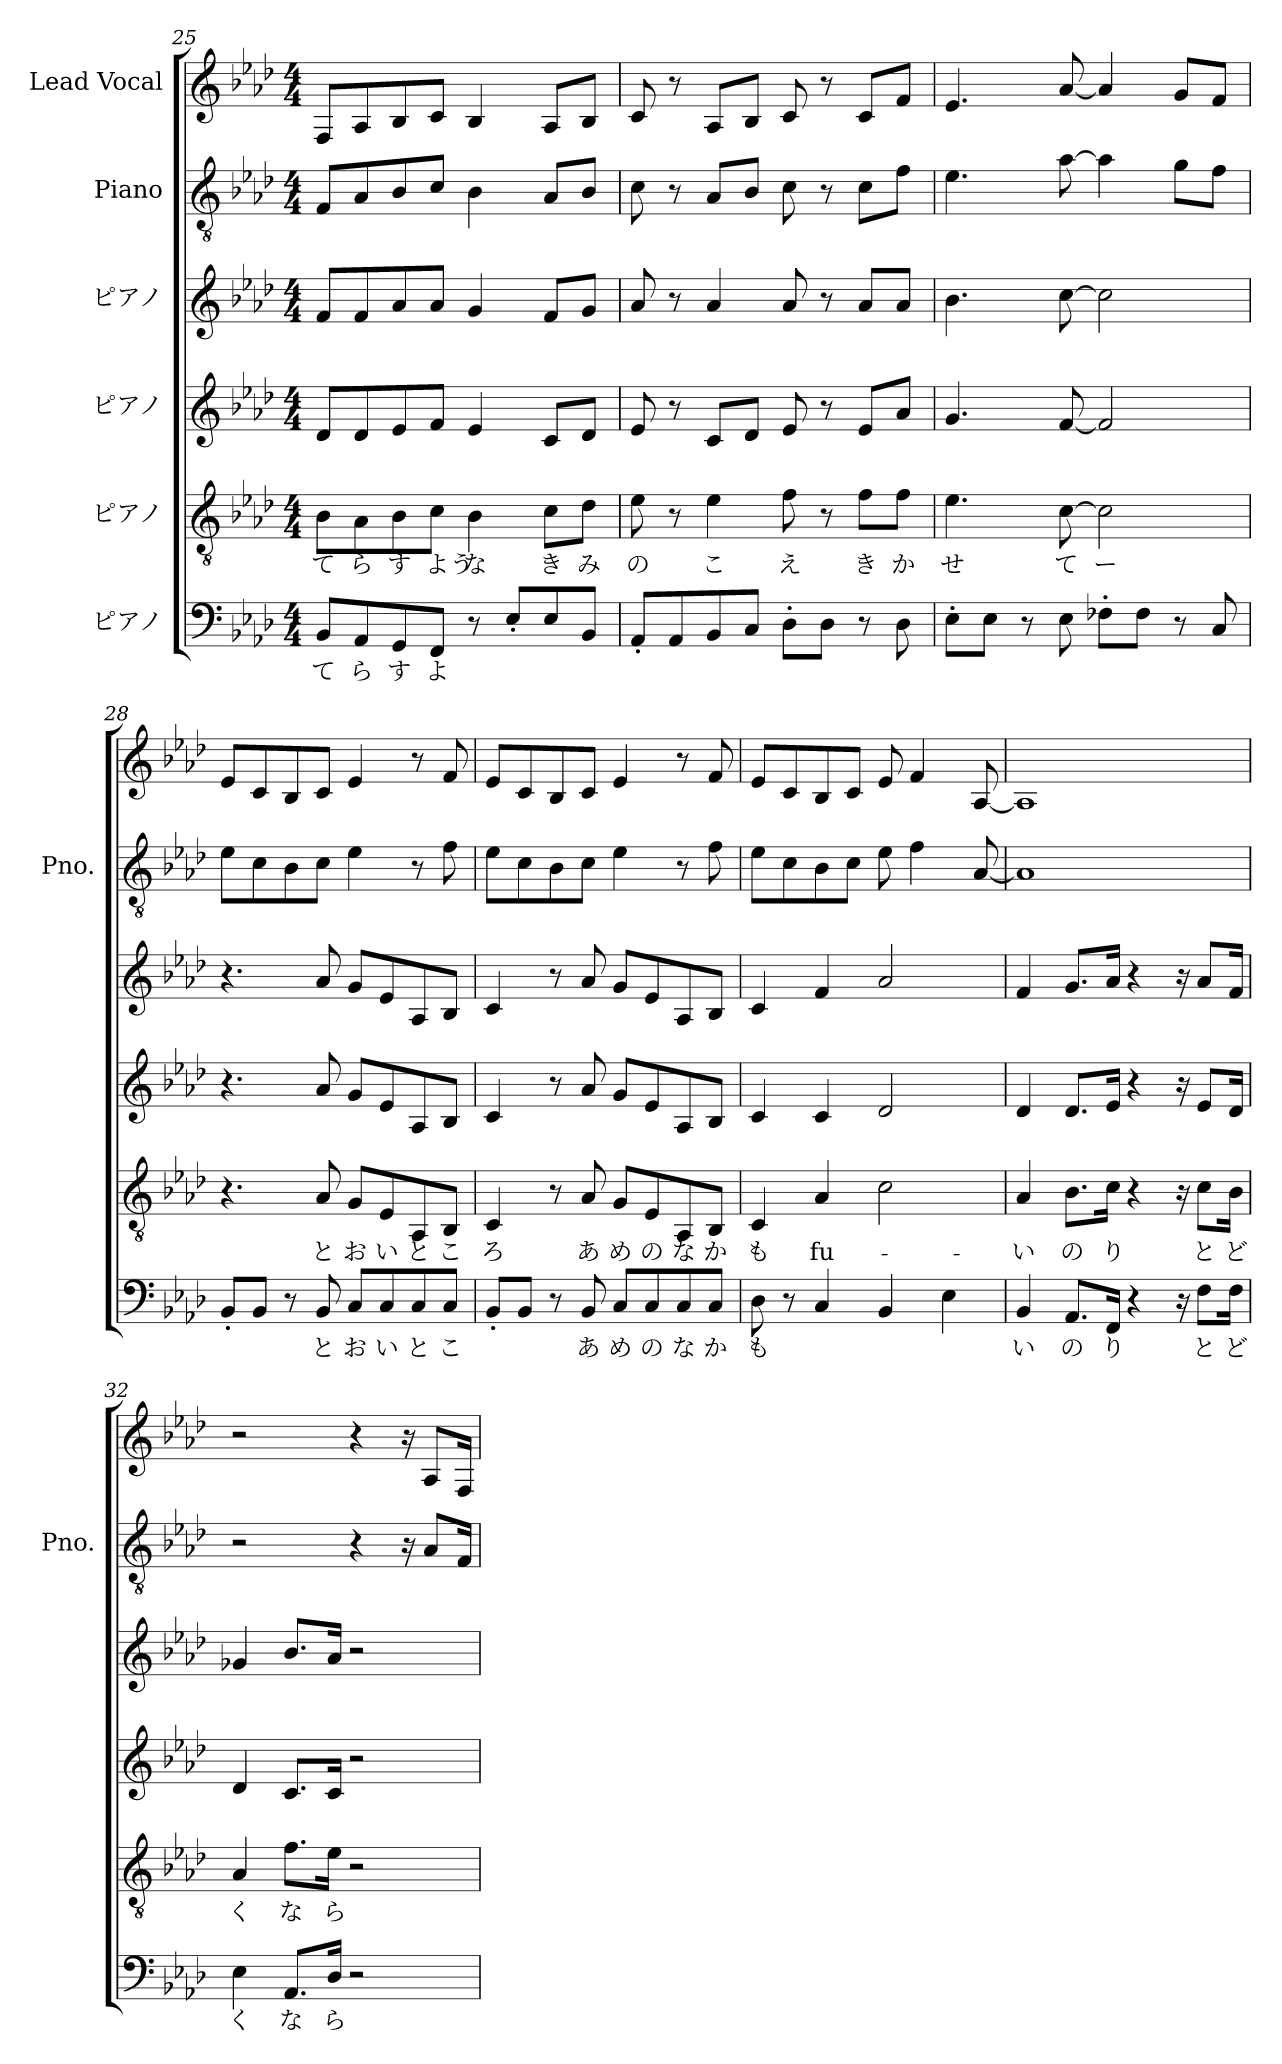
**kern	**text	**kern	**text	**kern	**kern	**kern	**kern
*part6	*part6	*part5	*part5	*part4	*part3	*part2	*part1
*staff6	*staff6	*staff5	*staff5	*staff4	*staff3	*staff2	*staff1
*I"ピアノ	*	*I"ピアノ	*	*I"ピアノ	*I"ピアノ	*I"Piano	*I"Lead Vocal
*	*	*	*	*	*	*I'Pno.	*
*clefF4	*	*clefGv2	*	*clefG2	*clefG2	*clefGv2	*clefG2
*k[b-e-a-d-]	*	*k[b-e-a-d-]	*	*k[b-e-a-d-]	*k[b-e-a-d-]	*k[b-e-a-d-]	*k[b-e-a-d-]
*M4/4	*	*M4/4	*	*M4/4	*M4/4	*M4/4	*M4/4
=25	=25	=25	=25	=25	=25	=25	=25
8BB-L	て	8B-L	て	8d-L	8fL	8FL	8FL
8AA-	ら	8A-	ら	8d-	8f	8A-	8A-
8GG	す	8B-	す	8e-	8a-	8B-	8B-
8FFJ	よ	8cJ	よう	8fJ	8a-J	8cJ	8cJ
8r	.	4B-	な	4e-	4g	4B-	4B-
8E-'L	.	.	.	.	.	.	.
8E-	.	8cL	き	8cL	8fL	8A-L	8A-L
8BB-J	.	8d-J	み	8d-J	8gJ	8B-J	8B-J
=26	=26	=26	=26	=26	=26	=26	=26
8AA-'L	.	8e-	の	8e-	8a-	8c	8c
8AA-	.	8r	.	8r	8r	8r	8r
8BB-	.	4e-	こ	8cL	4a-	8A-L	8A-L
8CJ	.	.	.	8d-J	.	8B-J	8B-J
8D-'L	.	8f	え	8e-	8a-	8c	8c
8D-J	.	8r	.	8r	8r	8r	8r
8r	.	8fL	き	8e-L	8a-L	8cL	8cL
8D-	.	8fJ	か	8a-J	8a-J	8fJ	8fJ
=27	=27	=27	=27	=27	=27	=27	=27
8E-'L	.	4.e-	せ	4.g	4.b-	4.e-	4.e-
8E-J	.	.	.	.	.	.	.
8r	.	.	.	.	.	.	.
8E-	.	[8c	て	[8f	[8cc	[8a-	[8a-
8F-X'L	.	2c]	ー	2f]	2cc]	4a-]	4a-]
8F-J	.	.	.	.	.	.	.
8r	.	.	.	.	.	8gL	8gL
8C	.	.	.	.	.	8fJ	8fJ
=28	=28	=28	=28	=28	=28	=28	=28
8BB-'L	.	4.r	.	4.r	4.r	8e-L	8e-L
8BB-J	.	.	.	.	.	8c	8c
8r	.	.	.	.	.	8B-	8B-
8BB-	と	8A-	と	8a-	8a-	8cJ	8cJ
8CL	お	8GL	お	8gL	8gL	4e-	4e-
8C	い	8E-	い	8e-	8e-	.	.
8C	と	8AA-	と	8A-	8A-	8r	8r
8CJ	こ	8BB-J	こ	8B-J	8B-J	8f	8f
=29	=29	=29	=29	=29	=29	=29	=29
8BB-'L	.	4C	ろ	4c	4c	8e-L	8e-L
8BB-J	.	.	.	.	.	8c	8c
8r	.	8r	.	8r	8r	8B-	8B-
8BB-	あ	8A-	あ	8a-	8a-	8cJ	8cJ
8CL	め	8GL	め	8gL	8gL	4e-	4e-
8C	の	8E-	の	8e-	8e-	.	.
8C	な	8AA-	な	8A-	8A-	8r	8r
8CJ	か	8BB-J	か	8B-J	8B-J	8f	8f
=30	=30	=30	=30	=30	=30	=30	=30
8D-	も	4C	も	4c	4c	8e-L	8e-L
8r	.	.	.	.	.	8c	8c
4C	.	4A-	fu-	4c	4f	8B-	8B-
.	.	.	.	.	.	8cJ	8cJ
4BB-	.	2c	.	2d-	2a-	8e-	8e-
.	.	.	.	.	.	4f	4f
4E-	.	.	.	.	.	.	.
.	.	.	.	.	.	[8A-	[8A-
=31	=31	=31	=31	=31	=31	=31	=31
4BB-	い	4A-	い	4d-	4f	1A-]	1A-]
8.AA-L	の	8.B-L	の	8.d-L	8.gL	.	.
16FFJk	り	16cJk	り	16e-Jk	16a-Jk	.	.
4r	.	4r	.	4r	4r	.	.
16r	.	16r	.	16r	16r	.	.
8FL	と	8cL	と	8e-L	8a-L	.	.
16FJk	ど	16B-Jk	ど	16d-Jk	16fJk	.	.
=32	=32	=32	=32	=32	=32	=32	=32
4E-	く	4A-	く	4d-	4g-X	2r	2r
8.AA-L	な	8.fL	な	8.cL	8.b-L	.	.
16D-Jk	ら	16e-Jk	ら	16cJk	16a-Jk	.	.
2r	.	2r	.	2r	2r	4r	4r
.	.	.	.	.	.	16r	16r
.	.	.	.	.	.	8A-L	8A-L
.	.	.	.	.	.	16FJk	16FJk
=	=	=	=	=	=	=	=
*-	*-	*-	*-	*-	*-	*-	*-
